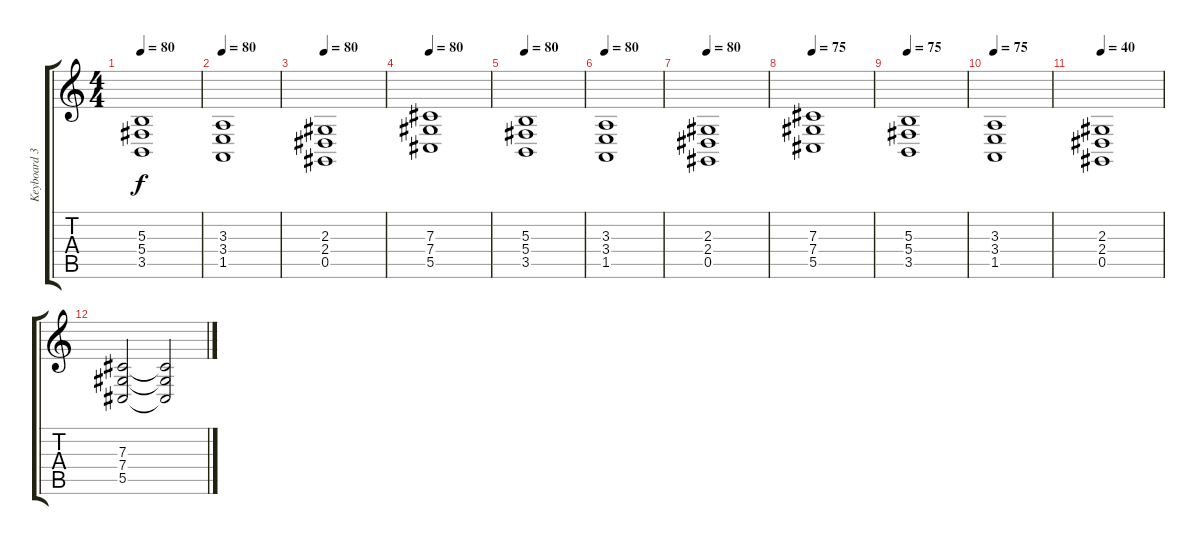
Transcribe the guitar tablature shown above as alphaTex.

\track ("Keyboard 3" "Keyboard 3") {instrument pad8sweep}
\staff {score tabs}
\tuning (Eb4 Bb3 Gb3 Db3 Ab2 Eb2) {hide}
\ts (4 4)
\tempo 80
\clef g2
\ks c
(5.3 5.4 3.5).1{dy f} |
\tempo 80
(3.3 3.4 1.5).1 |
\tempo 80
(2.3 2.4 0.5).1 |
\tempo 80
(7.3 7.4 5.5).1 |
\tempo 80
(5.3 5.4 3.5).1 |
\tempo 80
(3.3 3.4 1.5).1 |
\tempo 80
(2.3 2.4 0.5).1 |
\tempo 75
(7.3 7.4 5.5).1 |
\tempo 75
(5.3 5.4 3.5).1 |
\tempo 75
(3.3 3.4 1.5).1 |
\tempo 40
(2.3 2.4 0.5).1 |
(7.3 7.4 5.5).2 (7.3{t} 7.4{t} 5.5{t}).2{volume 0}
